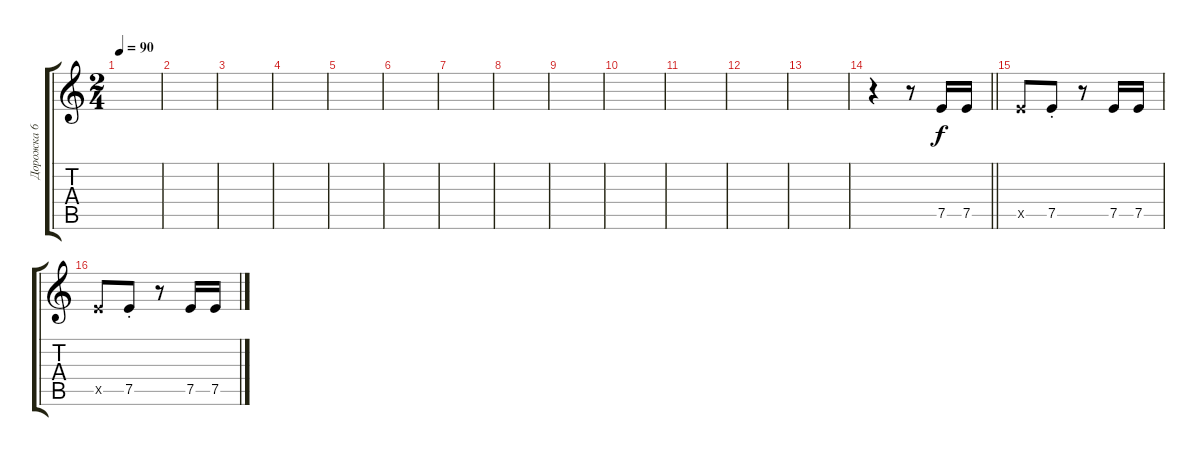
\track ("Дорожка 6" "Дорожка 6") {instrument electricguitarjazz}
\staff {score tabs}
\tuning (E4 B3 G3 D3 A2 E2) {hide}
\ts (2 4)
\tempo 90
\clef g2
\ks c
|
|
|
|
|
|
|
|
|
|
|
|
|
\barLineRight lightlight
r.4 r.8 7.5.16 7.5.16 |
\section ("" "")
7.5{x}.8 7.5{st}.8 r.8 7.5.16 7.5.16 |
7.5{x}.8 7.5{st}.8 r.8 7.5.16 7.5.16
